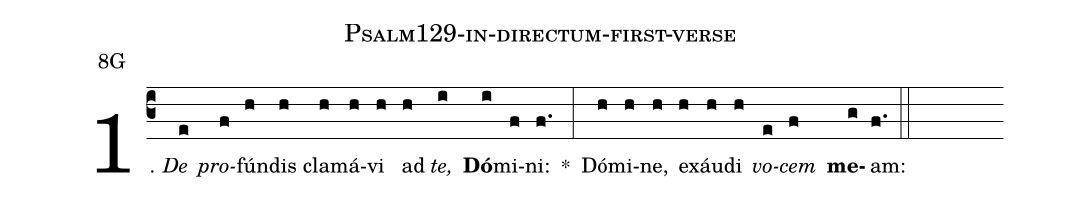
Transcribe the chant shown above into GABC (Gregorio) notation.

name: Psalm129-in-directum-first-verse;
office-part: psalmus;
annotation: 8G;
%%
(c3) 1. <i>De</i>(e) <i>pro</i>(f)fún(h)di(h)s cla(h)má(h)vi(h) a(h)d <i>te,</i>(i) <b>Dó</b>(i)mi(f)ni:(f.) *(:) Dó(h)mi(h)ne,(h) ex(h)áu(h)di(h) <i>vo</i>(e)<i>cem</i>(f) <b>me</b>(g)am:(f.) (::)
